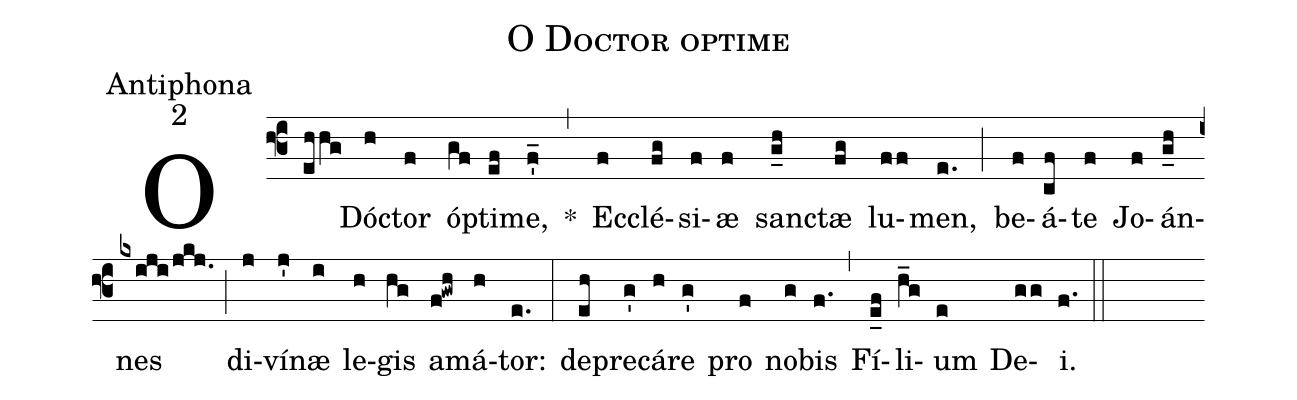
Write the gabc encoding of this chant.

name:O Doctor optime;
office-part:Antiphona;
mode:2;
%%
(f3) O(ehhg) Dó(h)ctor(f) ó(gf)pti(ef)me,(f'_) *(,) Ec(f)clé(fg)si(f)æ(f) san(g_h)ctæ(fg) lu(ff)men,(e.) (;) be(f)á(cf)te(f) Jo(f)án(g_h)nes(kxiji/jkj.) (;) di(j)ví(j')næ(i) le(h)gis(hg) a(f!gwh)má(h)tor:(e.) (:) de(eh)pre(g')cá(h)re(g') pro(f) no(g)bis(f.) (,) Fí(e_f)li(h_g)um(e) De(gg)i.(f.) (::)
